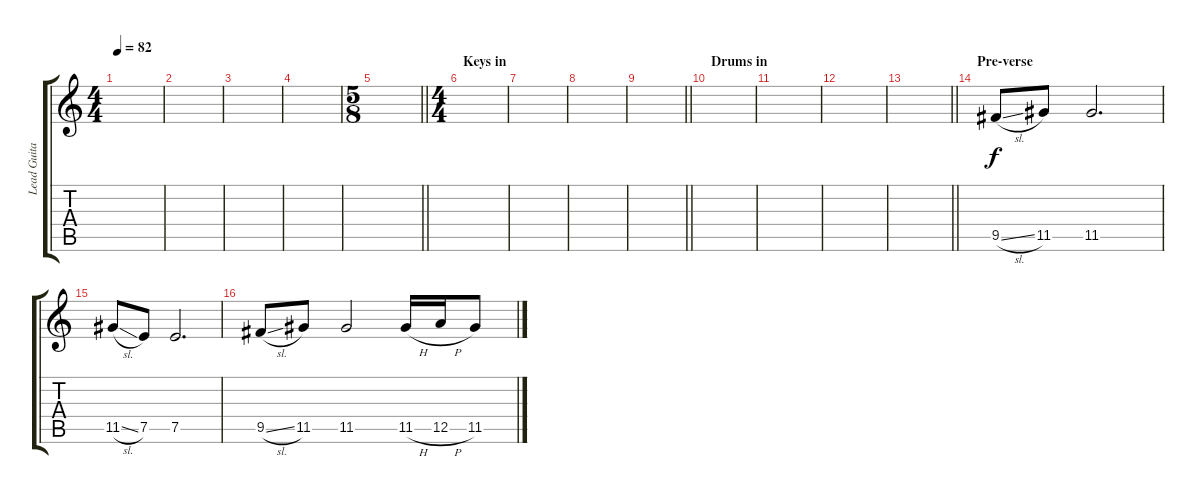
\track ("Lead Guitar #1" "Lead Guita") {instrument electricguitarjazz}
\staff {score tabs}
\tuning (E4 B3 G3 D3 A2 E2) {hide}
\ts (4 4)
\tempo 82
\clef g2
\ks c
|
|
|
|
\ts (5 8)
\barLineRight lightlight
|
\ts (4 4)
\section ("" "Keys in")
|
|
|
\barLineRight lightlight
|
\section ("" "Drums in")
|
|
|
\barLineRight lightlight
|
\section ("" "Pre-verse")
9.5{sl}.8{volume 9} 11.5.8 11.5.2{d} |
11.5{sl}.8 7.5.8 7.5.2{d} |
9.5{sl}.8 11.5.8 11.5.2 11.5{h}.16 12.5{h}.16 11.5.8
